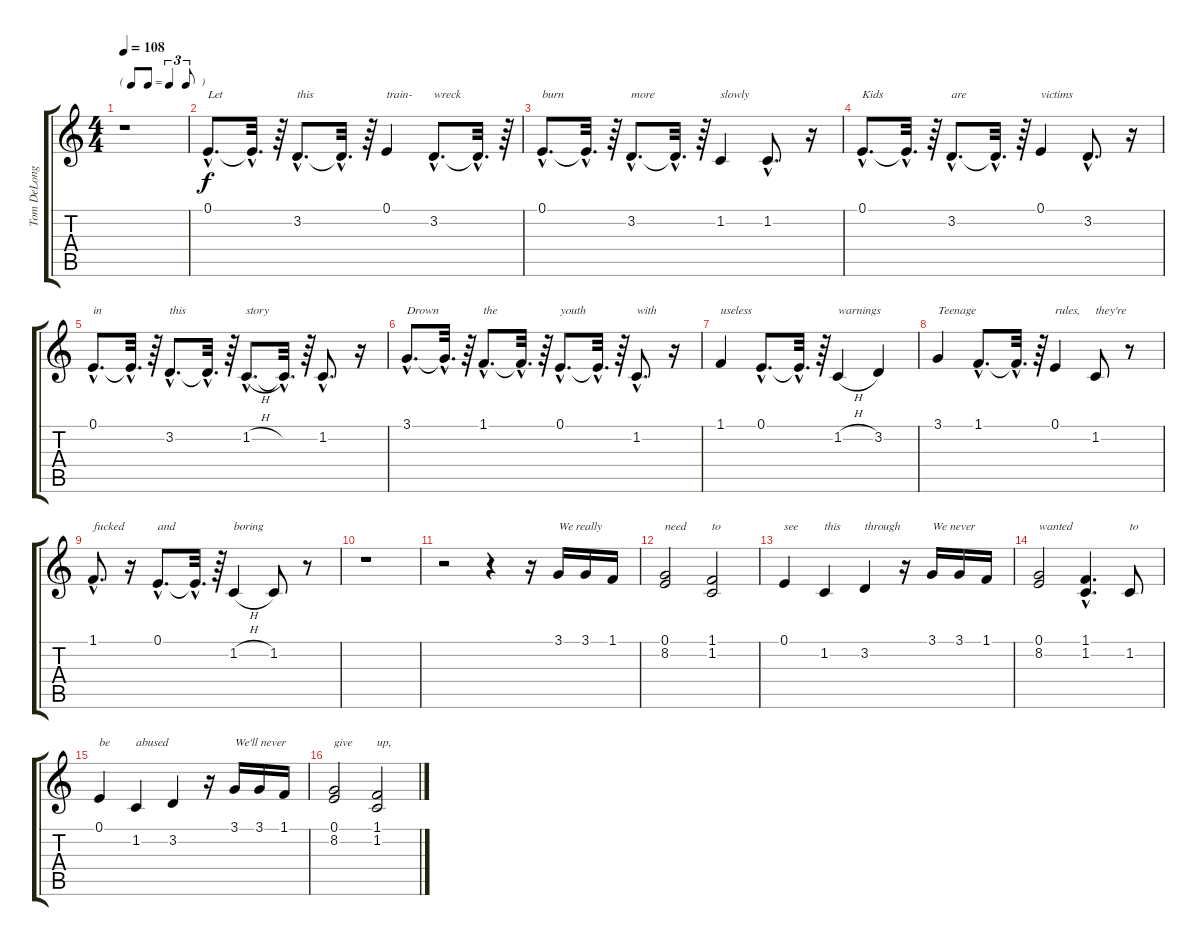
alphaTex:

\track ("Tom DeLonge (Vocals)" "Tom DeLong") {instrument baritonesax}
\staff {score tabs}
\tuning (E4 B3 G3 D3 A2 E2) {hide}
\ts (4 4)
\tf triplet8th
\tempo 108
\clef g2
\ks c
r.1{dy f} |
0.1{hac}.8{d txt "Let"} 0.1{hac t}.32{d} r.64 3.2{hac}.8{d txt "this"} 3.2{hac t}.32{d} r.64 0.1.4{txt "train-"} 3.2{hac}.8{d txt "wreck"} 3.2{hac t}.32{d} r.64 |
0.1{hac}.8{d txt "burn"} 0.1{hac t}.32{d} r.64 3.2{hac}.8{d txt "more"} 3.2{hac t}.32{d} r.64 1.2.4{txt "slowly"} 1.2{hac}.8{d} r.16 |
0.1{hac}.8{d txt "Kids"} 0.1{hac t}.32{d} r.64 3.2{hac}.8{d txt "are"} 3.2{hac t}.32{d} r.64 0.1.4{txt "victims"} 3.2{hac}.8{d} r.16 |
0.1{hac}.8{d txt "in"} 0.1{hac t}.32{d} r.64 3.2{hac}.8{d txt "this"} 3.2{hac t}.32{d} r.64 1.2{h hac}.8{d txt "story"} 1.2{hac t}.32{d} r.64 1.2{hac}.8{d} r.16 |
3.1{hac}.8{d txt "Drown"} 3.1{hac t}.32{d} r.64 1.1{hac}.8{d txt "the"} 1.1{hac t}.32{d} r.64 0.1{hac}.8{d txt "youth"} 0.1{hac t}.32{d} r.64 1.2{hac}.8{d txt "with"} r.16 |
1.1.4{txt "useless"} 0.1{hac}.8{d} 0.1{hac t}.32{d} r.64 1.2{h}.4{txt "warnings"} 3.2.4 |
3.1.4{txt "Teenage"} 1.1{hac}.8{d} 1.1{hac t}.32{d} r.64 0.1.4{txt "rules,"} 1.2.8{txt "they're"} r.8 |
1.1{hac}.8{d txt "fucked"} r.16 0.1{hac}.8{d txt "and"} 0.1{hac t}.32{d} r.64 1.2{h}.4{txt "boring"} 1.2.8 r.8 |
r.1 |
r.2 r.4 r.16 3.1.16{txt "We really"} 3.1.16 1.1.16 |
(0.1 8.2).2{txt "need"} (1.1 1.2).2{txt "to"} |
0.1.4{txt "see"} 1.2.4{txt "this"} 3.2.4{txt "through"} r.16 3.1.16{txt "We never"} 3.1.16 1.1.16 |
(0.1 8.2).2{txt "wanted"} (1.1{hac} 1.2{hac}).4{d} 1.2.8{txt "to"} |
0.1.4{txt "be"} 1.2.4{txt "abused"} 3.2.4 r.16 3.1.16{txt "We'll never"} 3.1.16 1.1.16 |
(0.1 8.2).2{txt "give"} (1.1 1.2).2{txt "up,"}
